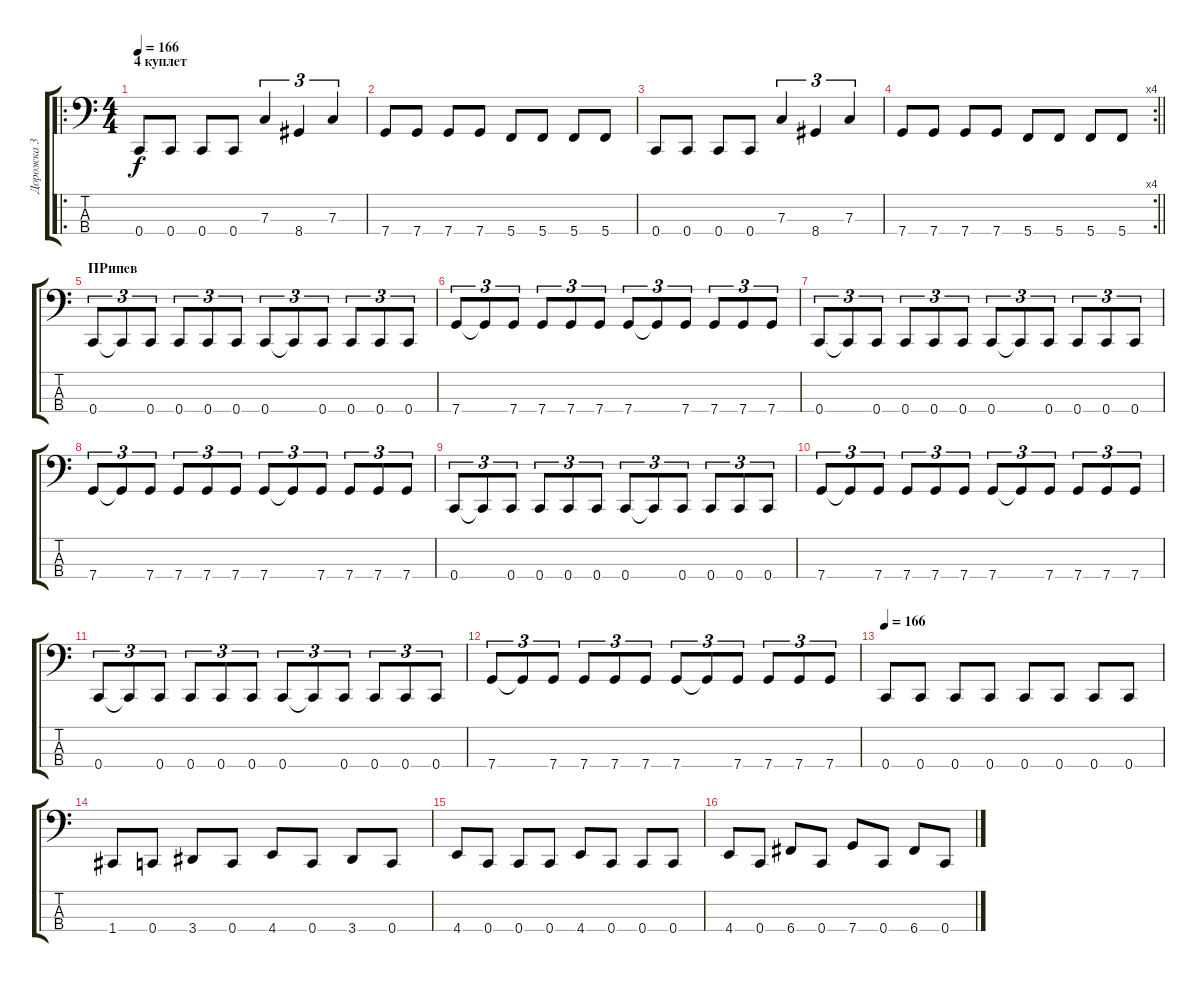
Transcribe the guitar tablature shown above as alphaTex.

\track ("Дорожка 3" "Дорожка 3") {instrument slapbass1}
\staff {score tabs}
\tuning (Eb2 Bb1 F1 C1) {hide}
\ro
\ts (4 4)
\section ("" "4 куплет")
\tempo 166
\clef f4
\ks c
0.4.8{dy f} 0.4.8 0.4.8 0.4.8 7.3.4{tu (3 2)} 8.4.4{tu (3 2)} 7.3.4{tu (3 2)} |
7.4.8 7.4.8 7.4.8 7.4.8 5.4.8 5.4.8 5.4.8 5.4.8 |
0.4.8 0.4.8 0.4.8 0.4.8 7.3.4{tu (3 2)} 8.4.4{tu (3 2)} 7.3.4{tu (3 2)} |
\rc 4
\barLineRight lightlight
7.4.8 7.4.8 7.4.8 7.4.8 5.4.8 5.4.8 5.4.8 5.4.8 |
\section ("" "ПРипев")
0.4.8{tu (3 2)} 0.4{t}.8{tu (3 2)} 0.4.8{tu (3 2)} 0.4.8{tu (3 2)} 0.4.8{tu (3 2)} 0.4.8{tu (3 2)} 0.4.8{tu (3 2)} 0.4{t}.8{tu (3 2)} 0.4.8{tu (3 2)} 0.4.8{tu (3 2)} 0.4.8{tu (3 2)} 0.4.8{tu (3 2)} |
7.4.8{tu (3 2)} 7.4{t}.8{tu (3 2)} 7.4.8{tu (3 2)} 7.4.8{tu (3 2)} 7.4.8{tu (3 2)} 7.4.8{tu (3 2)} 7.4.8{tu (3 2)} 7.4{t}.8{tu (3 2)} 7.4.8{tu (3 2)} 7.4.8{tu (3 2)} 7.4.8{tu (3 2)} 7.4.8{tu (3 2)} |
0.4.8{tu (3 2)} 0.4{t}.8{tu (3 2)} 0.4.8{tu (3 2)} 0.4.8{tu (3 2)} 0.4.8{tu (3 2)} 0.4.8{tu (3 2)} 0.4.8{tu (3 2)} 0.4{t}.8{tu (3 2)} 0.4.8{tu (3 2)} 0.4.8{tu (3 2)} 0.4.8{tu (3 2)} 0.4.8{tu (3 2)} |
7.4.8{tu (3 2)} 7.4{t}.8{tu (3 2)} 7.4.8{tu (3 2)} 7.4.8{tu (3 2)} 7.4.8{tu (3 2)} 7.4.8{tu (3 2)} 7.4.8{tu (3 2)} 7.4{t}.8{tu (3 2)} 7.4.8{tu (3 2)} 7.4.8{tu (3 2)} 7.4.8{tu (3 2)} 7.4.8{tu (3 2)} |
0.4.8{tu (3 2)} 0.4{t}.8{tu (3 2)} 0.4.8{tu (3 2)} 0.4.8{tu (3 2)} 0.4.8{tu (3 2)} 0.4.8{tu (3 2)} 0.4.8{tu (3 2)} 0.4{t}.8{tu (3 2)} 0.4.8{tu (3 2)} 0.4.8{tu (3 2)} 0.4.8{tu (3 2)} 0.4.8{tu (3 2)} |
7.4.8{tu (3 2)} 7.4{t}.8{tu (3 2)} 7.4.8{tu (3 2)} 7.4.8{tu (3 2)} 7.4.8{tu (3 2)} 7.4.8{tu (3 2)} 7.4.8{tu (3 2)} 7.4{t}.8{tu (3 2)} 7.4.8{tu (3 2)} 7.4.8{tu (3 2)} 7.4.8{tu (3 2)} 7.4.8{tu (3 2)} |
0.4.8{tu (3 2)} 0.4{t}.8{tu (3 2)} 0.4.8{tu (3 2)} 0.4.8{tu (3 2)} 0.4.8{tu (3 2)} 0.4.8{tu (3 2)} 0.4.8{tu (3 2)} 0.4{t}.8{tu (3 2)} 0.4.8{tu (3 2)} 0.4.8{tu (3 2)} 0.4.8{tu (3 2)} 0.4.8{tu (3 2)} |
7.4.8{tu (3 2)} 7.4{t}.8{tu (3 2)} 7.4.8{tu (3 2)} 7.4.8{tu (3 2)} 7.4.8{tu (3 2)} 7.4.8{tu (3 2)} 7.4.8{tu (3 2)} 7.4{t}.8{tu (3 2)} 7.4.8{tu (3 2)} 7.4.8{tu (3 2)} 7.4.8{tu (3 2)} 7.4.8{tu (3 2)} |
\tempo 166
0.4.8 0.4.8 0.4.8 0.4.8 0.4.8 0.4.8 0.4.8 0.4.8 |
1.4.8 0.4.8 3.4.8 0.4.8 4.4.8 0.4.8 3.4.8 0.4.8 |
4.4.8 0.4.8 0.4.8 0.4.8 4.4.8 0.4.8 0.4.8 0.4.8 |
4.4.8 0.4.8 6.4.8 0.4.8 7.4.8 0.4.8 6.4.8 0.4.8
